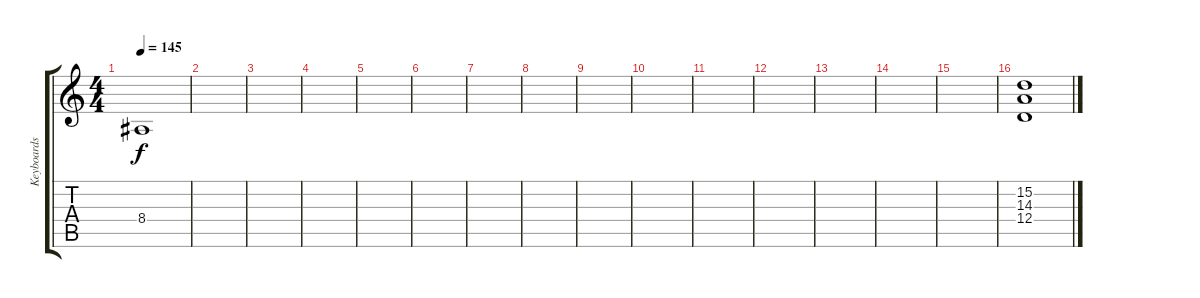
\track ("Keyboards" "Keyboards") {instrument electricpiano1}
\staff {score tabs}
\tuning (E4 B3 G3 D3 A2 D2) {hide}
\ts (4 4)
\tempo 145
\clef g2
\ks c
8.4.1{dy f} |
|
|
|
|
|
|
|
|
|
|
|
|
|
|
(15.2 14.3 12.4).1{volume 8 balance 8 instrument choiraahs}
